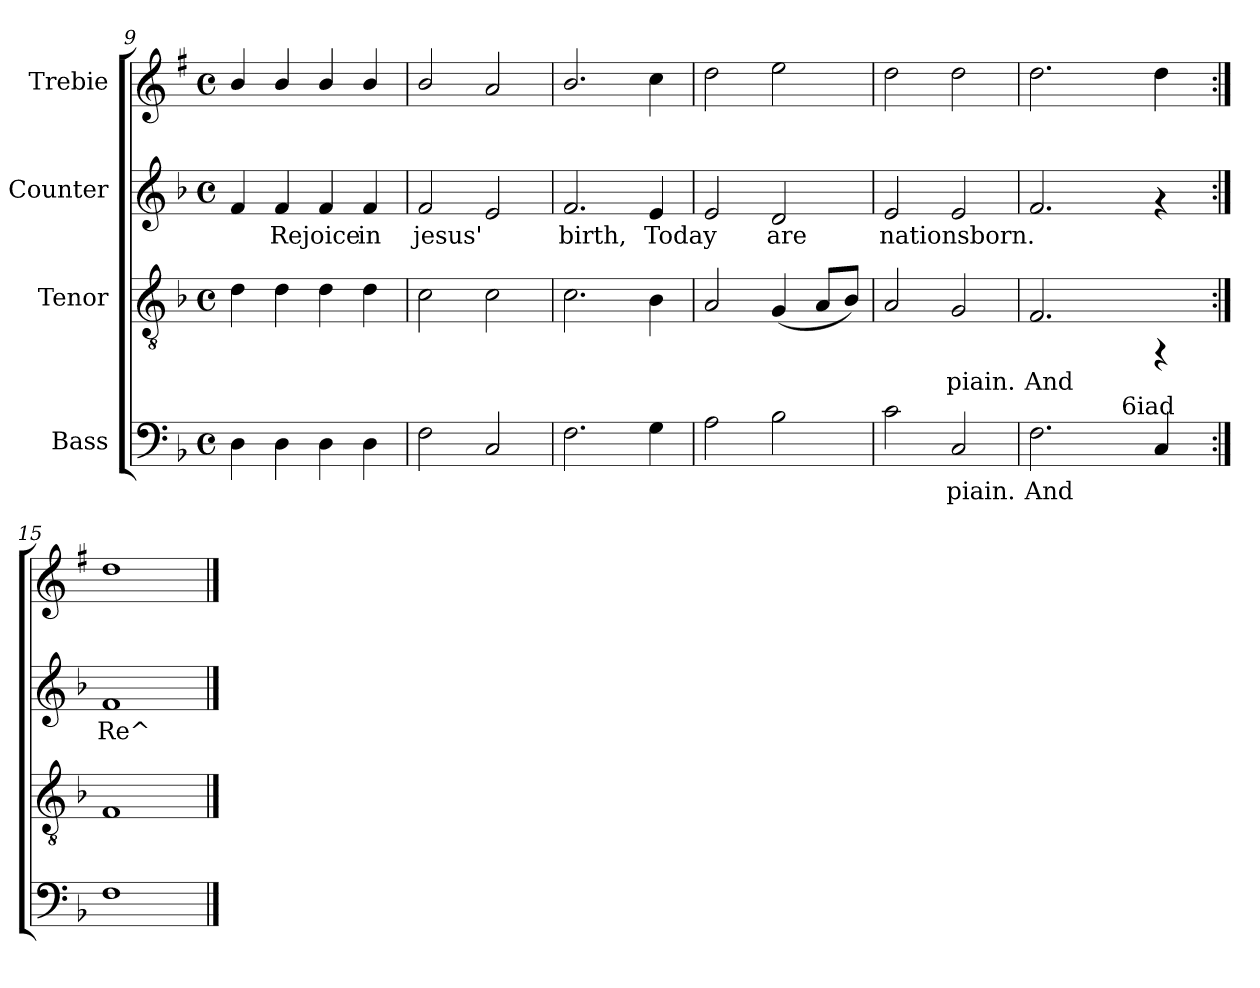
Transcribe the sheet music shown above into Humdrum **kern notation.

**kern	**text	**kern	**text	**kern	**text	**kern
*part4	*part4	*part3	*part3	*part2	*part2	*part1
*staff4	*staff4	*staff3	*staff3	*staff2	*staff2	*staff1
*I"Bass	*	*I"Tenor	*	*I"Counter	*	*I"Trebie
!!LO:PB:g=z
*clefF4	*	*clefGv2	*	*clefG2	*	*clefG2
*	*	*	*	*	*	*ITrd1c2
*k[b-]	*	*k[b-]	*	*k[b-]	*	*k[b-]
*F:	*	*F:	*	*F:	*	*F:
*M4/4	*	*M4/4	*	*M4/4	*	*M4/4
*met(c)	*	*met(c)	*	*met(c)	*	*met(c)
=9	=9	=9	=9	=9	=9	=9
!	!LO:LY:a	!	!LO:LY:b	!	!LO:LY:b	!
4D\	.	4d\	.	4f/	.	4a/
!	!LO:LY:a	!	!LO:LY:b	!	!LO:LY:b	!
4D\	.	4d\	.	4f/	Rejoice	4a/
!	!LO:LY:a	!	!LO:LY:b	!	!LO:LY:b	!
4D\	.	4d\	.	4f/	.	4a/
!	!LO:LY:a	!	!LO:LY:b	!	!LO:LY:b	!
4D\	.	4d\	.	4f/	in	4a>/
=10	=10	=10	=10	=10	=10	=10
!	!LO:LY:a	!	!LO:LY:b	!	!LO:LY:b	!
2F\	.	2c\	.	2f/	jesus'	2a/
!	!LO:LY:a	!	!LO:LY:b	!	!LO:LY:b	!
2C/	.	2c\	.	2e/	.	2g/
=11	=11	=11	=11	=11	=11	=11
!	!LO:LY:a	!	!LO:LY:b	!	!LO:LY:b	!
2.F\	.	2.c\	.	2.f/	birth,	2.a/
!	!LO:LY:a	!	!LO:LY:b	!	!LO:LY:b	!
4G\	.	4B-\	.	4e/	Today	4b-\
=12	=12	=12	=12	=12	=12	=12
!	!LO:LY:a	!	!LO:LY:b	!	!LO:LY:b	!
2A\	.	2A/	.	2e/	.	2cc\
!	!LO:LY:a	!	!LO:LY:b	!	!LO:LY:b	!
2B-\	.	(<4G/	.	2d/	are	2dd\
!	!	!	!LO:LY:b	!	!	!
.	.	8A/L	.	.	.	.
!	!	!	!LO:LY:b	!	!	!
.	.	8B-/J)	.	.	.	.
=13	=13	=13	=13	=13	=13	=13
!	!LO:LY:a	!	!LO:LY:b	!	!LO:LY:b	!
2c\	.	2A/	.	2e/	nationsborn.	2cc\
!	!LO:LY:a	!	!LO:LY:b	!	!LO:LY:b	!
2C/	piain.	2G/	piain.	2e/	.	2cc\
=14	=14	=14	=14	=14	=14	=14
!	!LO:LY:a	!	!LO:LY:b	!	!LO:LY:b	!
*^	*	*	*	*	*	*
2.F\	2ryy	And	2.F/	And	2.f/	.	2.cc\
.	16.ryy	.	.	.	.	.	.
!	!LO:TX:a:t=6iad	!	!	!	!	!	!
.	4ryy	.	.	.	.	.	.
!	!	!LO:LY:a	!	!	!	!	!
4C/	.	.	4rFF	.	4rf	.	4cc\
.	8ryy	.	.	.	.	.	.
.	32ryy	.	.	.	.	.	.
=15:|!	=15:|!	=15:|!	=15:|!	=15:|!	=15:|!	=15:|!	=15:|!
!	!	!LO:LY:a	!	!LO:LY:b	!	!LO:LY:b	!
*v	*v	*	*	*	*	*	*
1F	.	1F	.	1f	Re^	1cc
==	==	==	==	==	==	==
*-	*-	*-	*-	*-	*-	*-
